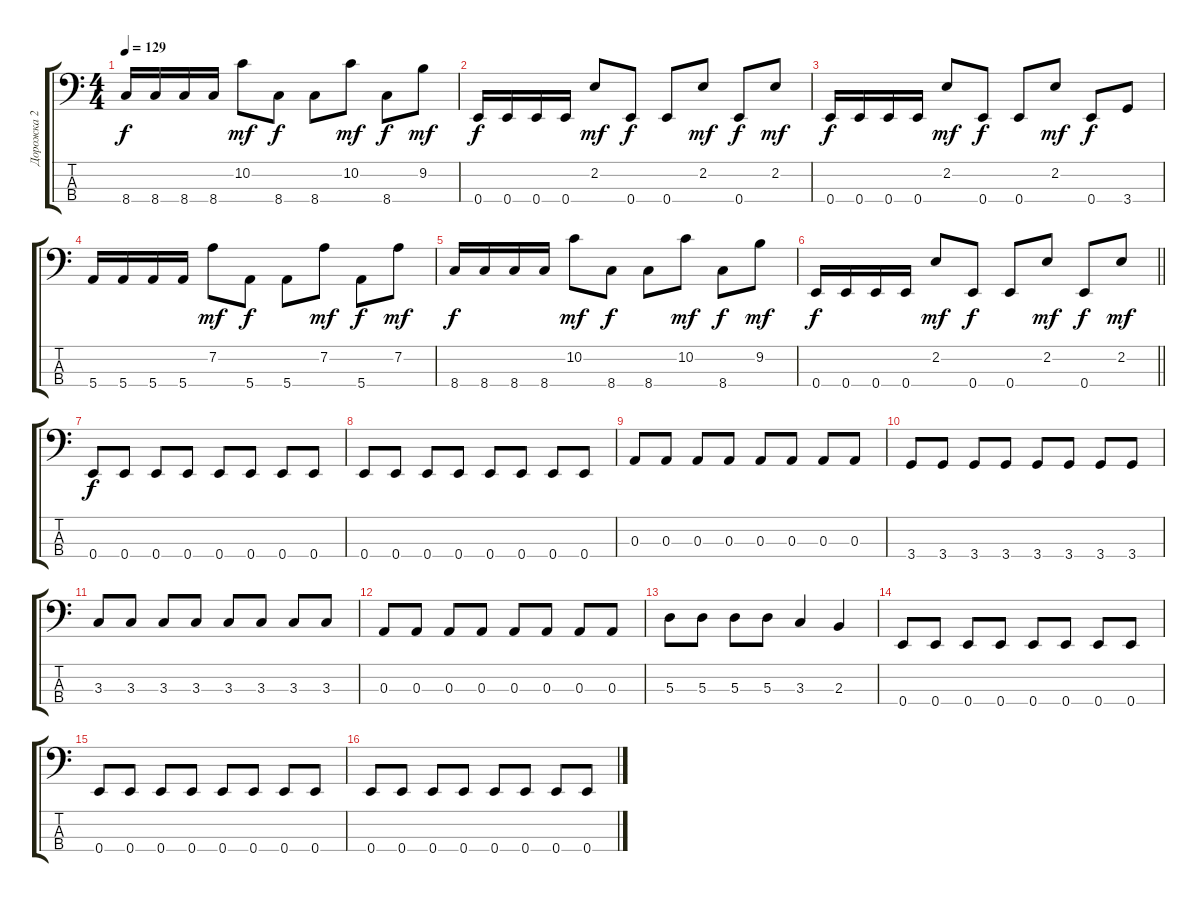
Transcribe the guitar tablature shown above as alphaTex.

\track ("Дорожка 2" "Дорожка 2") {instrument electricbasspick}
\staff {score tabs}
\tuning (G2 D2 A1 E1) {hide}
\ts (4 4)
\tempo 129
\clef f4
\ks c
8.4.16{dy f} 8.4.16 8.4.16 8.4.16 10.2.8{dy mf} 8.4.8{dy f} 8.4.8 10.2.8{dy mf} 8.4.8{dy f} 9.2.8{dy mf} |
0.4.16{dy f} 0.4.16 0.4.16 0.4.16 2.2.8{dy mf} 0.4.8{dy f} 0.4.8 2.2.8{dy mf} 0.4.8{dy f} 2.2.8{dy mf} |
0.4.16{dy f} 0.4.16 0.4.16 0.4.16 2.2.8{dy mf} 0.4.8{dy f} 0.4.8 2.2.8{dy mf} 0.4.8{dy f} 3.4.8 |
5.4.16 5.4.16 5.4.16 5.4.16 7.2.8{dy mf} 5.4.8{dy f} 5.4.8 7.2.8{dy mf} 5.4.8{dy f} 7.2.8{dy mf} |
8.4.16{dy f} 8.4.16 8.4.16 8.4.16 10.2.8{dy mf} 8.4.8{dy f} 8.4.8 10.2.8{dy mf} 8.4.8{dy f} 9.2.8{dy mf} |
\barLineRight lightlight
0.4.16{dy f} 0.4.16 0.4.16 0.4.16 2.2.8{dy mf} 0.4.8{dy f} 0.4.8 2.2.8{dy mf} 0.4.8{dy f} 2.2.8{dy mf} |
0.4.8{dy f} 0.4.8 0.4.8 0.4.8 0.4.8 0.4.8 0.4.8 0.4.8 |
0.4.8 0.4.8 0.4.8 0.4.8 0.4.8 0.4.8 0.4.8 0.4.8 |
0.3.8 0.3.8 0.3.8 0.3.8 0.3.8 0.3.8 0.3.8 0.3.8 |
3.4.8 3.4.8 3.4.8 3.4.8 3.4.8 3.4.8 3.4.8 3.4.8 |
3.3.8 3.3.8 3.3.8 3.3.8 3.3.8 3.3.8 3.3.8 3.3.8 |
0.3.8 0.3.8 0.3.8 0.3.8 0.3.8 0.3.8 0.3.8 0.3.8 |
5.3.8 5.3.8 5.3.8 5.3.8 3.3.4 2.3.4 |
0.4.8 0.4.8 0.4.8 0.4.8 0.4.8 0.4.8 0.4.8 0.4.8 |
0.4.8 0.4.8 0.4.8 0.4.8 0.4.8 0.4.8 0.4.8 0.4.8 |
0.4.8 0.4.8 0.4.8 0.4.8 0.4.8 0.4.8 0.4.8 0.4.8
